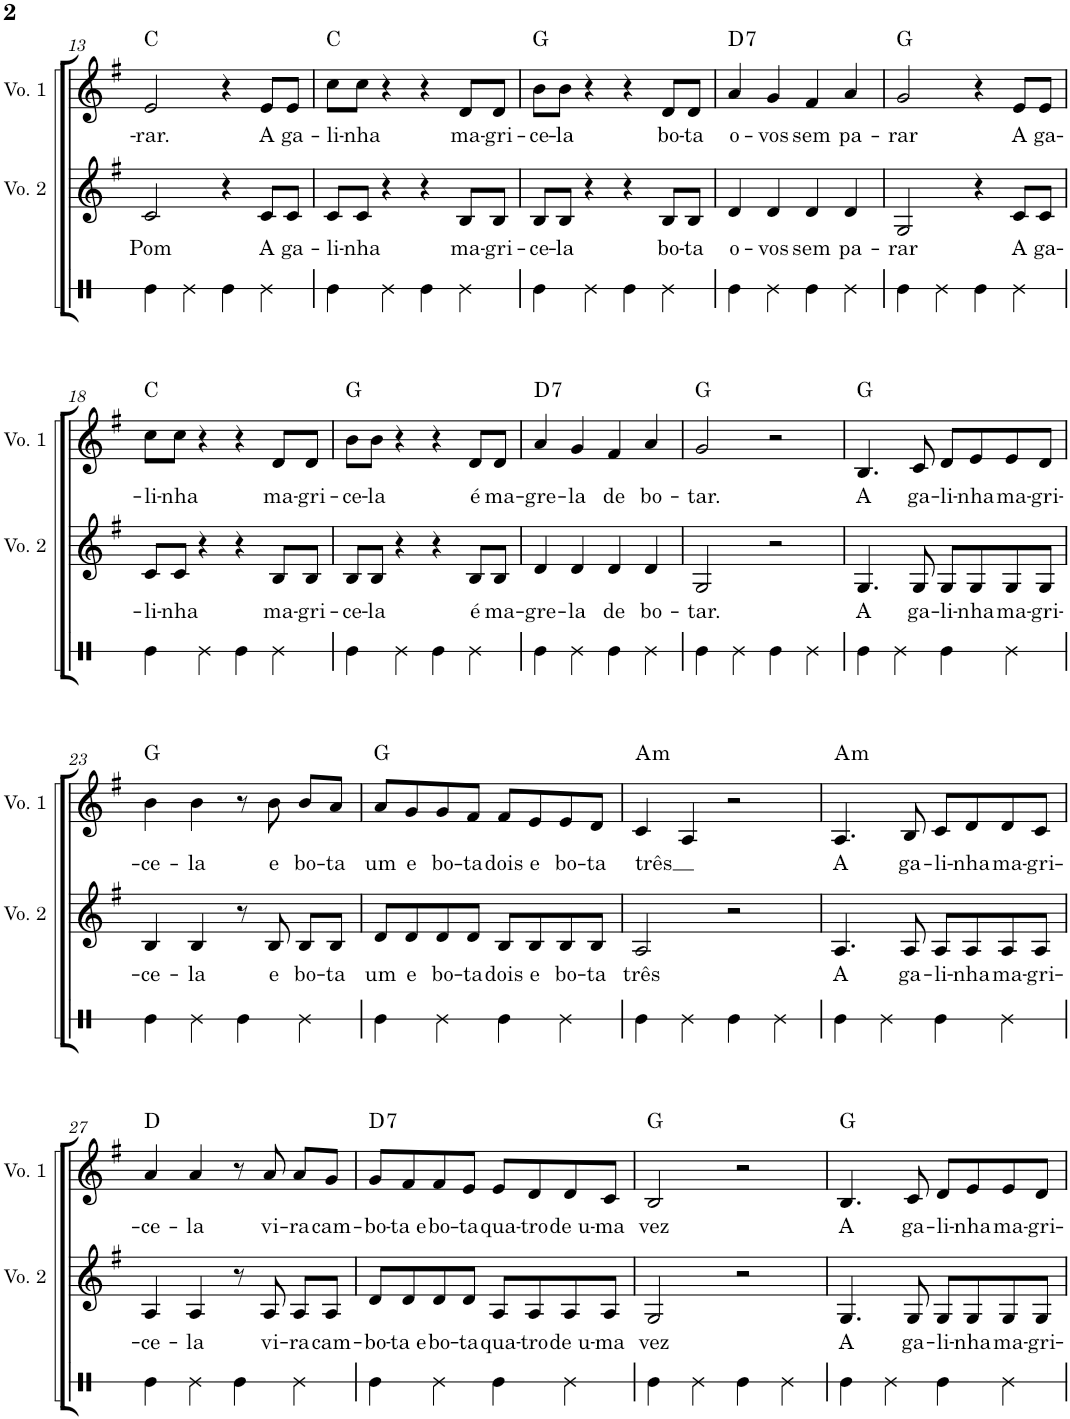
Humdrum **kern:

**kern	**kern	**text	**kern	**text	**harte
*part3	*part2	*part2	*part1	*part1	*part1
*staff3	*staff2	*staff2	*staff1	*staff1	*
*I"Voz 3	*I"Voz 2	*	*I"Voz 1	*	*
*	*I'Vo. 2	*	*I'Vo. 1	*	*
!!LO:PB:g=z
*clefX	*clefG2	*	*clefG2	*	*
*k[f#]	*k[f#]	*	*k[f#]	*	*
*M4/4	*M4/4	*	*M4/4	*	*
=13	=13	=13	=13	=13	=13
!	!	!LO:LY:b	!	!LO:LY:b	!
4Re\	2c/	Pom	2e/	-rar.	C:maj
4Re\	.	.	.	.	.
4Re\	4r	.	4r	.	.
!	!	!LO:LY:b	!	!LO:LY:b	!
4Re\	8c/L	A	8e/L	A	.
!	!	!LO:LY:b	!	!LO:LY:b	!
.	8c/J	ga-	8e/J	ga-	.
=14	=14	=14	=14	=14	=14
!	!	!LO:LY:b	!	!LO:LY:b	!
4Re\	8c/L	-li-	8cc\L	-li-	C:maj
!	!	!LO:LY:b	!	!LO:LY:b	!
.	8c/J	-nha	8cc\J	-nha	.
4Re\	4r	.	4r	.	.
4Re\	4r	.	4r	.	.
!	!	!LO:LY:b	!	!LO:LY:b	!
4Re\	8B/L	ma-	8d/L	ma-	.
!	!	!LO:LY:b	!	!LO:LY:b	!
.	8B/J	-gri-	8d/J	-gri-	.
=15	=15	=15	=15	=15	=15
!	!	!LO:LY:b	!	!LO:LY:b	!
4Re\	8B/L	-ce-	8b\L	-ce-	G:maj
!	!	!LO:LY:b	!	!LO:LY:b	!
.	8B/J	-la	8b\J	-la	.
4Re\	4r	.	4r	.	.
4Re\	4r	.	4r	.	.
!	!	!LO:LY:b	!	!LO:LY:b	!
4Re\	8B/L	bo-	8d/L	bo-	.
!	!	!LO:LY:b	!	!LO:LY:b	!
.	8B/J	-ta	8d/J	-ta	.
=16	=16	=16	=16	=16	=16
!	!	!LO:LY:b	!	!LO:LY:b	!LO:H:kt=7
4Re\	4d/	o-	4a/	o-	D:7
!	!	!LO:LY:b	!	!LO:LY:b	!
4Re\	4d/	-vos	4g/	-vos	.
!	!	!LO:LY:b	!	!LO:LY:b	!
4Re\	4d/	sem	4f#/	sem	.
!	!	!LO:LY:b	!	!LO:LY:b	!
4Re\	4d/	pa-	4a/	pa-	.
=17	=17	=17	=17	=17	=17
!	!	!LO:LY:b	!	!LO:LY:b	!
4Re\	2G/	-rar	2g/	-rar	G:maj
4Re\	.	.	.	.	.
4Re\	4r	.	4r	.	.
!	!	!LO:LY:b	!	!LO:LY:b	!
4Re\	8c/L	A	8e/L	A	.
!	!	!LO:LY:b	!	!LO:LY:b	!
.	8c/J	ga-	8e/J	ga-	.
!!LO:LB:g=z
=18	=18	=18	=18	=18	=18
!	!	!LO:LY:b	!	!LO:LY:b	!
4Re\	8c/L	-li-	8cc\L	-li-	C:maj
!	!	!LO:LY:b	!	!LO:LY:b	!
.	8c/J	-nha	8cc\J	-nha	.
4Re\	4r	.	4r	.	.
4Re\	4r	.	4r	.	.
!	!	!LO:LY:b	!	!LO:LY:b	!
4Re\	8B/L	ma-	8d/L	ma-	.
!	!	!LO:LY:b	!	!LO:LY:b	!
.	8B/J	-gri-	8d/J	-gri-	.
=19	=19	=19	=19	=19	=19
!	!	!LO:LY:b	!	!LO:LY:b	!
4Re\	8B/L	-ce-	8b\L	-ce-	G:maj
!	!	!LO:LY:b	!	!LO:LY:b	!
.	8B/J	-la	8b\J	-la	.
4Re\	4r	.	4r	.	.
4Re\	4r	.	4r	.	.
!	!	!LO:LY:b	!	!LO:LY:b	!
4Re\	8B/L	é	8d/L	é	.
!	!	!LO:LY:b	!	!LO:LY:b	!
.	8B/J	ma-	8d/J	ma-	.
=20	=20	=20	=20	=20	=20
!	!	!LO:LY:b	!	!LO:LY:b	!LO:H:kt=7
4Re\	4d/	-gre-	4a/	-gre-	D:7
!	!	!LO:LY:b	!	!LO:LY:b	!
4Re\	4d/	-la	4g/	-la	.
!	!	!LO:LY:b	!	!LO:LY:b	!
4Re\	4d/	de	4f#/	de	.
!	!	!LO:LY:b	!	!LO:LY:b	!
4Re\	4d/	bo-	4a/	bo-	.
=21	=21	=21	=21	=21	=21
!	!	!LO:LY:b	!	!LO:LY:b	!
4Re\	2G/	-tar.	2g/	-tar.	G:maj
4Re\	.	.	.	.	.
4Re\	2r	.	2r	.	.
4Re\	.	.	.	.	.
=22	=22	=22	=22	=22	=22
!	!	!LO:LY:b	!	!LO:LY:b	!
4Re\	4.G/	A	4.B/	A	G:maj
4Re\	.	.	.	.	.
!	!	!LO:LY:b	!	!LO:LY:b	!
.	8G/	ga-	8c/	ga-	.
!	!	!LO:LY:b	!	!LO:LY:b	!
4Re\	8G/L	-li-	8d/L	-li-	.
!	!	!LO:LY:b	!	!LO:LY:b	!
.	8G/	-nha	8e/	-nha	.
!	!	!LO:LY:b	!	!LO:LY:b	!
4Re\	8G/	ma-	8e/	ma-	.
!	!	!LO:LY:b	!	!LO:LY:b	!
.	8G/J	-gri-	8d/J	-gri-	.
!!LO:LB:g=z
=23	=23	=23	=23	=23	=23
!	!	!LO:LY:b	!	!LO:LY:b	!
4Re\	4B/	-ce-	4b\	-ce-	G:maj
!	!	!LO:LY:b	!	!LO:LY:b	!
4Re\	4B/	-la	4b\	-la	.
4Re\	8r	.	8r	.	.
!	!	!LO:LY:b	!	!LO:LY:b	!
.	8B/	e	8b\	e	.
!	!	!LO:LY:b	!	!LO:LY:b	!
4Re\	8B/L	bo-	8b/L	bo-	.
!	!	!LO:LY:b	!	!LO:LY:b	!
.	8B/J	-ta	8a/J	-ta	.
=24	=24	=24	=24	=24	=24
!	!	!LO:LY:b	!	!LO:LY:b	!
4Re\	8d/L	um	8a/L	um	G:maj
!	!	!LO:LY:b	!	!LO:LY:b	!
.	8d/	e	8g/	e	.
!	!	!LO:LY:b	!	!LO:LY:b	!
4Re\	8d/	bo-	8g/	bo-	.
!	!	!LO:LY:b	!	!LO:LY:b	!
.	8d/J	-ta	8f#/J	-ta	.
!	!	!LO:LY:b	!	!LO:LY:b	!
4Re\	8B/L	dois	8f#/L	dois	.
!	!	!LO:LY:b	!	!LO:LY:b	!
.	8B/	e	8e/	e	.
!	!	!LO:LY:b	!	!LO:LY:b	!
4Re\	8B/	bo-	8e/	bo-	.
!	!	!LO:LY:b	!	!LO:LY:b	!
.	8B/J	-ta	8d/J	-ta	.
=25	=25	=25	=25	=25	=25
!	!	!LO:LY:b	!	!LO:LY:b	!LO:H:kt=m
4Re\	2A/	três	4c/	três	A:min
4Re\	.	.	4A/	.	.
4Re\	2r	.	2r	.	.
4Re\	.	.	.	.	.
=26	=26	=26	=26	=26	=26
!	!	!LO:LY:b	!	!LO:LY:b	!LO:H:kt=m
4Re\	4.A/	A	4.A/	A	A:min
4Re\	.	.	.	.	.
!	!	!LO:LY:b	!	!LO:LY:b	!
.	8A/	ga-	8B/	ga-	.
!	!	!LO:LY:b	!	!LO:LY:b	!
4Re\	8A/L	-li-	8c/L	-li-	.
!	!	!LO:LY:b	!	!LO:LY:b	!
.	8A/	-nha	8d/	-nha	.
!	!	!LO:LY:b	!	!LO:LY:b	!
4Re\	8A/	ma-	8d/	ma-	.
!	!	!LO:LY:b	!	!LO:LY:b	!
.	8A/J	-gri-	8c/J	-gri-	.
!!LO:LB:g=z
=27	=27	=27	=27	=27	=27
!	!	!LO:LY:b	!	!LO:LY:b	!
4Re\	4A/	-ce-	4a/	-ce-	D:maj
!	!	!LO:LY:b	!	!LO:LY:b	!
4Re\	4A/	-la	4a/	-la	.
4Re\	8r	.	8r	.	.
!	!	!LO:LY:b	!	!LO:LY:b	!
.	8A/	vi-	8a/	vi-	.
!	!	!LO:LY:b	!	!LO:LY:b	!
4Re\	8A/L	-ra	8a/L	-ra	.
!	!	!LO:LY:b	!	!LO:LY:b	!
.	8A/J	cam-	8g/J	cam-	.
=28	=28	=28	=28	=28	=28
!	!	!LO:LY:b	!	!LO:LY:b	!LO:H:kt=7
4Re\	8d/L	-bo-	8g/L	-bo-	D:7
!	!	!LO:LY:b	!	!LO:LY:b	!
.	8d/	-ta e	8f#/	-ta e	.
!	!	!LO:LY:b	!	!LO:LY:b	!
4Re\	8d/	bo-	8f#/	bo-	.
!	!	!LO:LY:b	!	!LO:LY:b	!
.	8d/J	-ta	8e/J	-ta	.
!	!	!LO:LY:b	!	!LO:LY:b	!
4Re\	8A/L	qua-	8e/L	qua-	.
!	!	!LO:LY:b	!	!LO:LY:b	!
.	8A/	-tro	8d/	-tro	.
!	!	!LO:LY:b	!	!LO:LY:b	!
4Re\	8A/	de u-	8d/	de u-	.
!	!	!LO:LY:b	!	!LO:LY:b	!
.	8A/J	-ma	8c/J	-ma	.
=29	=29	=29	=29	=29	=29
!	!	!LO:LY:b	!	!LO:LY:b	!
4Re\	2G/	vez	2B/	vez	G:maj
4Re\	.	.	.	.	.
4Re\	2r	.	2r	.	.
4Re\	.	.	.	.	.
=30	=30	=30	=30	=30	=30
!	!	!LO:LY:b	!	!LO:LY:b	!
4Re\	4.G/	A	4.B/	A	G:maj
4Re\	.	.	.	.	.
!	!	!LO:LY:b	!	!LO:LY:b	!
.	8G/	ga-	8c/	ga-	.
!	!	!LO:LY:b	!	!LO:LY:b	!
4Re\	8G/L	-li-	8d/L	-li-	.
!	!	!LO:LY:b	!	!LO:LY:b	!
.	8G/	-nha	8e/	-nha	.
!	!	!LO:LY:b	!	!LO:LY:b	!
4Re\	8G/	ma-	8e/	ma-	.
!	!	!LO:LY:b	!	!LO:LY:b	!
.	8G/J	-gri-	8d/J	-gri-	.
=	=	=	=	=	=
*-	*-	*-	*-	*-	*-
